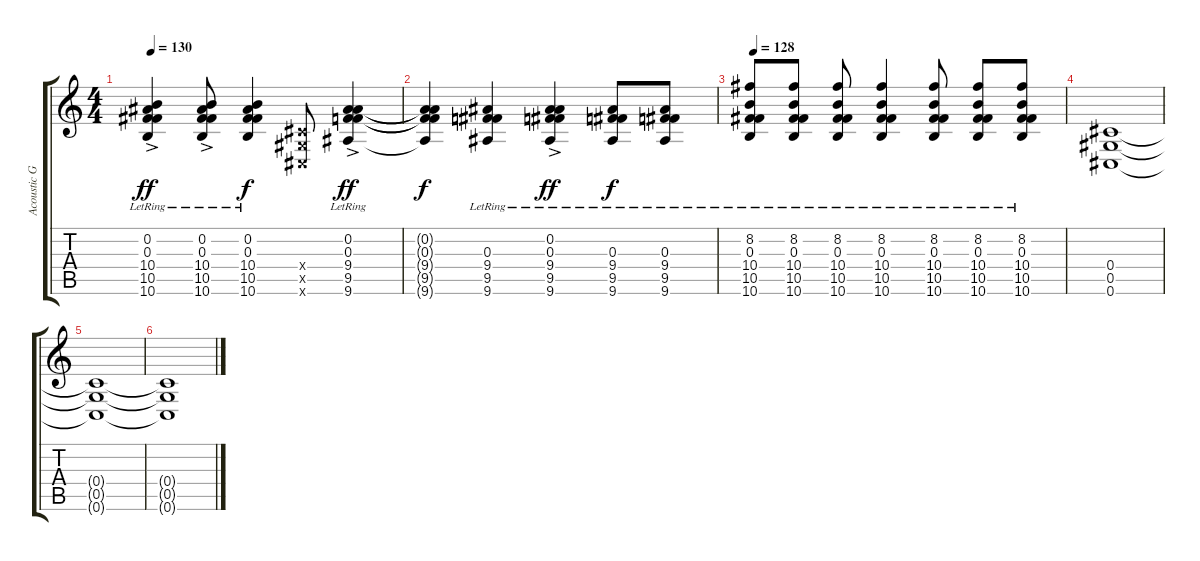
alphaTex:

\track ("Acoustic Guitar (Raine Maida)" "Acoustic G") {instrument acousticguitarsteel}
\staff {score tabs}
\tuning (Eb4 Bb3 Gb3 Db3 Ab2 Db2) {hide}
\ts (4 4)
\tempo 130
\clef g2
\ks c
(0.2{lr} 0.3{lr} 10.4{ac lr} 10.5{ac lr} 10.6{ac lr}).4{dy ff} (0.2{lr} 0.3{lr} 10.4{ac lr} 10.5{ac lr} 10.6{ac lr}).8 (0.2{lr} 0.3{lr} 10.4{lr} 10.5{lr} 10.6{lr}).4{dy f} (0.4{x} 0.5{x} 0.6{x}).8 (0.2{lr} 0.3{lr} 9.4{ac lr} 9.5{ac lr} 9.6{ac lr}).4{dy ff} |
(0.2{t} 0.3{t} 9.4{t} 9.5{t} 9.6{t}).4{dy f} (0.3{lr} 9.4{lr} 9.5{lr} 9.6{lr}).4 (0.2{lr} 0.3{lr} 9.4{ac lr} 9.5{ac lr} 9.6{ac lr}).4{dy ff} (0.3{lr} 9.4{lr} 9.5{lr} 9.6{lr}).8{dy f} (0.3{lr} 9.4{lr} 9.5{lr} 9.6{lr}).8 |
\tempo 128
(8.2{lr} 0.3{lr} 10.4{lr} 10.5{lr} 10.6{lr}).8 (8.2{lr} 0.3{lr} 10.4{lr} 10.5{lr} 10.6{lr}).8 (8.2{lr} 0.3{lr} 10.4{lr} 10.5{lr} 10.6{lr}).8 (8.2{lr} 0.3{lr} 10.4{lr} 10.5{lr} 10.6{lr}).4 (8.2{lr} 0.3{lr} 10.4{lr} 10.5{lr} 10.6{lr}).8 (8.2{lr} 0.3{lr} 10.4{lr} 10.5{lr} 10.6{lr}).8 (8.2{lr} 0.3{lr} 10.4{lr} 10.5{lr} 10.6{lr}).8 |
(0.4 0.5 0.6).1 |
(0.4{t} 0.5{t} 0.6{t}).1 |
(0.4{t} 0.5{t} 0.6{t}).1
